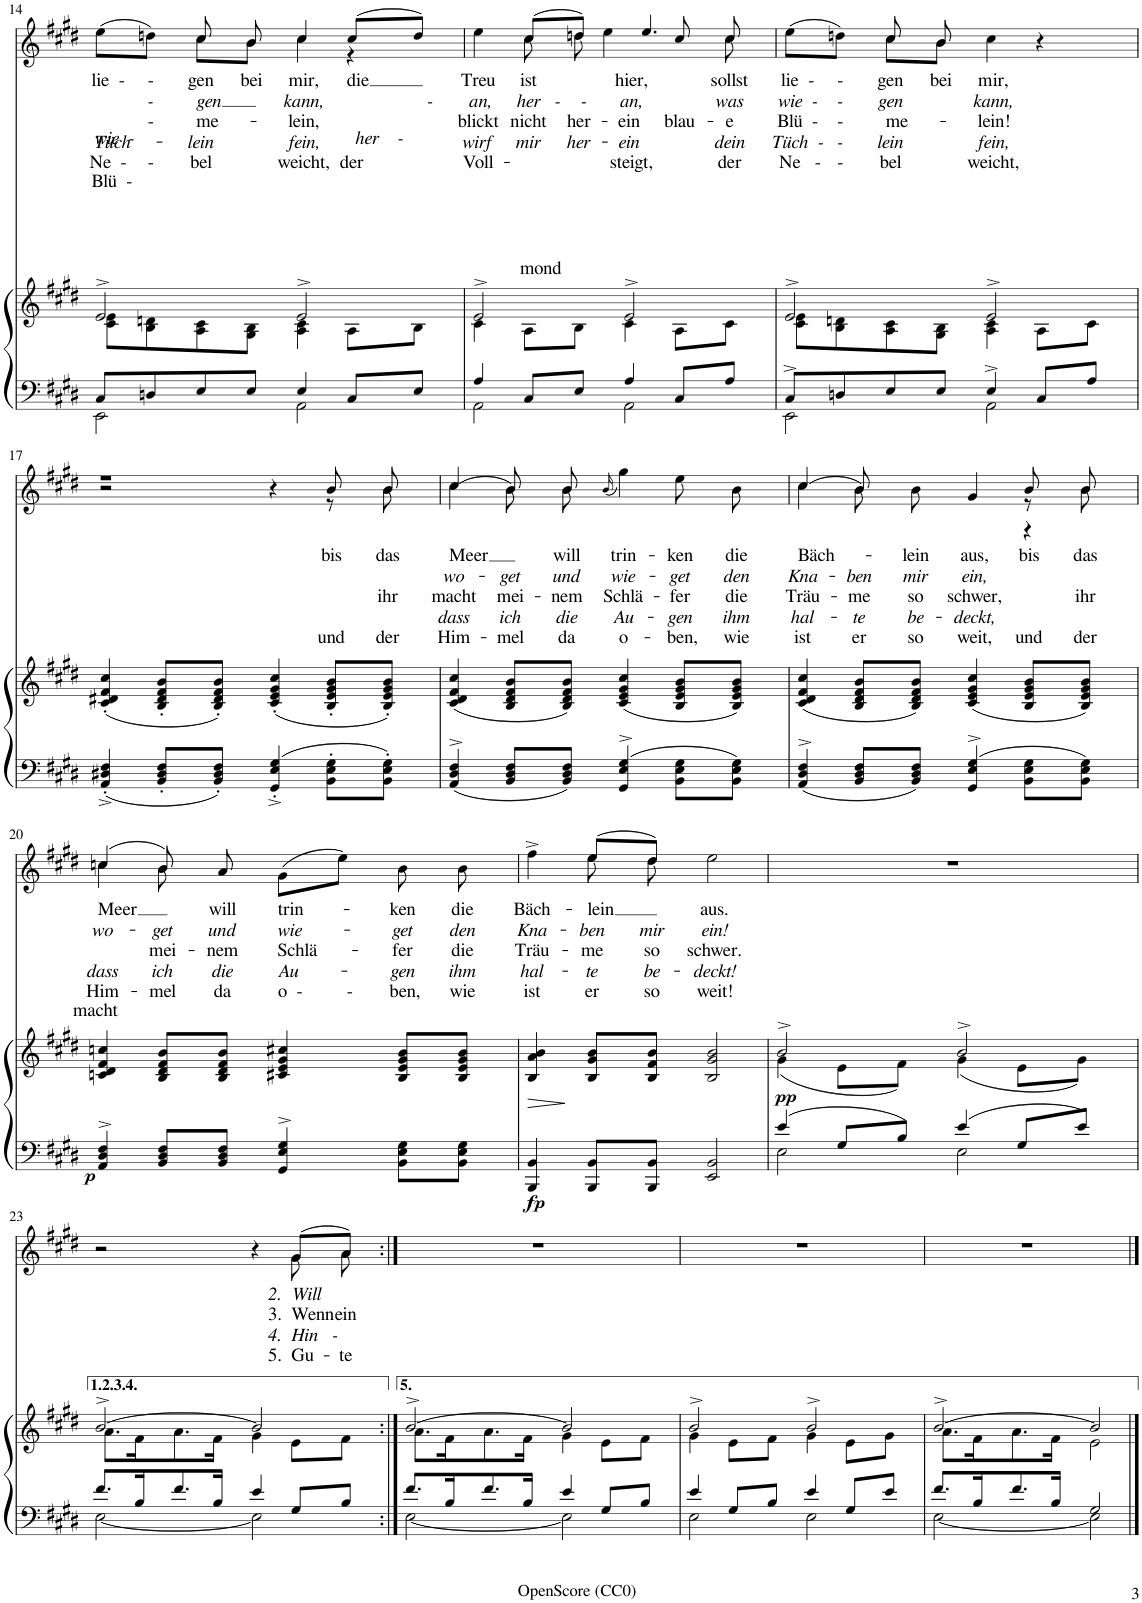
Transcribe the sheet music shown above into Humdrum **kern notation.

**kern	**kern	**dynam	**kern	**text	**text	**text	**text	**text
*part2	*part2	*part2	*part1	*part1	*part1	*part1	*part1	*part1
*staff3	*staff2	*staff2/3	*staff1	*staff1	*staff1	*staff1	*staff1	*staff1
*I"Piano	*	*	*I"Hautbois	*	*	*	*	*
*I'Pno	*	*	*	*	*	*	*	*
!!LO:PB:g=z
*clefF4	*clefG2	*	*clefG2	*	*	*	*	*
*k[f#c#g#d#]	*k[f#c#g#d#]	*	*k[f#c#g#d#]	*	*	*	*	*
*M2/2	*M2/2	*	*M2/2	*	*	*	*	*
*met(c|)	*met(c|)	*	*met(c|)	*	*	*	*	*
=14	=14	=14	=14	=14	=14	=14	=14	=14
*^	*^	*	*	*	*	*	*	*
!	!	!	!	!	!	!LO:LY:b	!LO:LY:b	!LO:LY:b	!LO:LY:b	!LO:LY:b
*	*	*	*	*	*^	*	*	*	*	*
8C#/L	2EE\	2e^>/	8c#\ 8e\L	.	(8ee\L	4ryy	lie -	wie -	Blü -	Tüch-	Ne -
!	!	!	!	!	!	!	!LO:LY:b	!LO:LY:b	!LO:LY:b	!	!LO:LY:b
8Dn/	.	.	8B\ 8dn\	.	8ddn\J)	.	-	-	-	.	-
!	!	!	!	!	!	!	!LO:LY:b	!LO:LY:b	!LO:LY:b	!LO:LY:b	!LO:LY:b
8E/	.	.	8A\ 8c#\	.	8cc#/	8cc#\L	gen	gen	me-	-lein	bel
!	!	!	!	!	!	!	!LO:LY:b	!	!	!	!
8E/J	.	.	8G#\ 8B\J	.	8b/	8b\J	bei	.	.	.	.
!	!	!	!	!	!	!	!LO:LY:b	!LO:LY:b	!LO:LY:b	!LO:LY:b	!LO:LY:b
4E/	2AA\	2e^>/	4A\ 4c#\	.	4cc#/	4cc#\	mir,	kann,	-lein,	fein,	weicht,
!	!	!	!	!	!	!	!LO:LY:b	!LO:LY:b	!	!	!LO:LY:b
8C#/L	.	.	8A\L	.	(8cc#/L	4r	die	her -	.	.	der
!	!	!	!	!	!	!	!	!LO:LY:b	!	!	!
8E/J	.	.	8B\J	.	8dd/J)	.	.	-	.	.	.
=15	=15	=15	=15	=15	=15	=15	=15	=15	=15	=15	=15
!	!	!	!	!	!	!	!LO:LY:b	!LO:LY:b	!LO:LY:b	!LO:LY:b	!LO:LY:b
4A/	2AA\	2e^>/	4c#\	.	4ee\	4ryy	Treu	an,	blickt	wirf	Voll-
!	!	!	!	!	!	!	!LO:LY:b	!LO:LY:b	!LO:LY:b	!LO:LY:b	!LO:LY:b
8C#/L	.	.	8A\L	.	(8cc#/L	8cc#\	ist	her -	nicht	mir	-mond
!	!	!	!	!	!	!	!	!LO:LY:b	!LO:LY:b	!LO:LY:b	!
8E/J	.	.	8B\J	.	8ddn/J)	8dd\	.	-	her-	her-	.
!	!	!	!	!	!	!	!LO:LY:b	!LO:LY:b	!LO:LY:b	!LO:LY:b	!LO:LY:b
4A/	2AA\	2e^>/	4c#\	.	4ee\	4.ee/	hier,	-an,	-ein	-ein	steigt,
!	!	!	!	!	!	!	!	!	!LO:LY:b	!	!
8C#/L	.	.	8A\L	.	8cc#/	.	.	.	blau-	.	.
!	!	!	!	!	!	!	!LO:LY:b	!LO:LY:b	!LO:LY:b	!LO:LY:b	!LO:LY:b
8A/J	.	.	8c#\J	.	8cc#/	8cc#\	sollst	was	-e	dein	der
=16	=16	=16	=16	=16	=16	=16	=16	=16	=16	=16	=16
!	!	!	!	!	!	!	!LO:LY:b	!LO:LY:b	!LO:LY:b	!LO:LY:b	!LO:LY:b
8C#/L	2EE^>\	2e^>/	8c#\ 8e\L	.	(8ee\L	4ryy	lie -	wie -	Blü -	Tüch -	Ne -
!	!	!	!	!	!	!	!LO:LY:b	!LO:LY:b	!LO:LY:b	!LO:LY:b	!LO:LY:b
8Dn/	.	.	8B\ 8dn\	.	8ddn\J)	.	-	-	-	-	-
!	!	!	!	!	!	!	!LO:LY:b	!LO:LY:b	!LO:LY:b	!LO:LY:b	!LO:LY:b
8E/	.	.	8A\ 8c#\	.	8cc#/	8cc#\L	gen	-gen	-me-	-lein	bel
!	!	!	!	!	!	!	!LO:LY:b	!	!	!	!
8E/J	.	.	8G#\ 8B\J	.	8b/	8b\J	bei	.	.	.	.
!	!	!	!	!	!	!	!LO:LY:b	!LO:LY:b	!LO:LY:b	!LO:LY:b	!LO:LY:b
4E/	2AA^>\	2e^>/	4A\ 4c#\	.	4cc#\	4ryy	mir,	kann,	-lein!	fein,	weicht,
8C#/L	.	.	8A\L	.	4r	4ryy	.	.	.	.	.
8A/J	.	.	8c#\J	.	.	.	.	.	.	.	.
*v	*v	*	*	*	*	*	*	*	*	*	*
*	*v	*v	*	*	*	*	*	*	*	*
!!LO:LB:g=z
=17	=17	=17	=17	=17	=17	=17	=17	=17	=17
*	*	*	*	*^	*	*	*	*	*
4AA/'^ 4D#X/'^ 4F#/'^	(4c#/' 4d#X/' 4f#/' 4cc#/'	.	2r	2ryy	1r	.	.	.	.	.
8BB/' 8D#/' 8F#/'L	8B/' 8d#/' 8f#/' 8b/'L	.	.	.	.	.	.	.	.	.
8BB/' 8D#/' 8F#/'J	8B/' 8d#/' 8f#/' 8b/'J)	.	.	.	.	.	.	.	.	.
4GG#/'^ 4E/'^ 4G#/'^	(4c#/' 4e/' 4g#/' 4cc#/'	.	4r	4ryy	.	.	.	.	.	.
!	!	!	!	!	!	!LO:LY:b	!	!	!	!LO:LY:b
8BB\' 8E\' 8G#\'L	8B/' 8e/' 8g#/' 8b/'L	.	8b/	8r	.	bis	.	.	.	und
!	!	!	!	!	!	!LO:LY:b	!	!LO:LY:b	!	!LO:LY:b
8BB\' 8E\' 8G#\'J	8B/' 8e/' 8g#/' 8b/'J)	.	8b/	8b\	.	das	.	ihr	.	der
*	*	*	*	*v	*v	*	*	*	*	*
=18	=18	=18	=18	=18	=18	=18	=18	=18	=18
!	!	!	!	!	!LO:LY:b	!LO:LY:b	!LO:LY:b	!LO:LY:b	!LO:LY:b
4AA/^> 4D#/^> 4F#/^>	(4c#/ 4d#/ 4f#/ 4cc#/	.	(4cc#/	4cc#\	Meer	wo-	macht	dass	Him-
!	!	!	!	!	!	!LO:LY:b	!LO:LY:b	!LO:LY:b	!LO:LY:b
8BB/ 8D#/ 8F#/L	8B/ 8d#/ 8f#/ 8b/L	.	8b/)	8b\	.	-get	mei-	ich	-mel
!	!	!	!	!	!LO:LY:b	!LO:LY:b	!LO:LY:b	!LO:LY:b	!LO:LY:b
8BB/ 8D#/ 8F#/J	8B/ 8d#/ 8f#/ 8b/J)	.	8b/	8b\	will	und	-nem	die	da
.	.	.	(16qb/	.	.	.	.	.	.
!	!	!	!	!	!LO:LY:b	!LO:LY:b	!LO:LY:b	!LO:LY:b	!LO:LY:b
4GG#/^> 4E/^> 4G#/^>	(4c#/ 4e/ 4g#/ 4cc#/	.	4gg#\)	2ryy	trin-	wie-	Schlä-	Au-	o-
!	!	!	!	!	!LO:LY:b	!LO:LY:b	!LO:LY:b	!LO:LY:b	!LO:LY:b
8BB\ 8E\ 8G#\L	8B/ 8e/ 8g#/ 8b/L	.	8ee\	.	-ken	-get	-fer	-gen	-ben,
!	!	!	!	!	!LO:LY:b	!LO:LY:b	!LO:LY:b	!LO:LY:b	!LO:LY:b
8BB\ 8E\ 8G#\J	8B/ 8e/ 8g#/ 8b/J)	.	8b\	.	die	den	die	ihm	wie
*	*	*	*v	*v	*	*	*	*	*
=19	=19	=19	=19	=19	=19	=19	=19	=19
!	!	!	!	!LO:LY:b	!LO:LY:b	!LO:LY:b	!LO:LY:b	!LO:LY:b
*	*	*	*^	*	*	*	*	*
*	*	*	*	*^	*	*	*	*	*
4AA/^> 4D#/^> 4F#/^>	(4c#/ 4d#/ 4f#/ 4cc#/	.	(4cc#/	4cc#\	2.ryy	Bäch-	Kna-	Träu-	hal-	ist
!	!	!	!	!	!	!	!LO:LY:b	!LO:LY:b	!LO:LY:b	!LO:LY:b
8BB/ 8D#/ 8F#/L	8B/ 8d#/ 8f#/ 8b/L	.	8b/)	8b\	.	.	-ben	-me	-te	er
!	!	!	!	!	!	!LO:LY:b	!LO:LY:b	!LO:LY:b	!LO:LY:b	!LO:LY:b
8BB/ 8D#/ 8F#/J	8B/ 8d#/ 8f#/ 8b/J)	.	8b\	8ryy	.	-lein	mir	so	be-	so
!	!	!	!	!	!	!LO:LY:b	!LO:LY:b	!LO:LY:b	!LO:LY:b	!LO:LY:b
4GG#/^> 4E/^> 4G#/^>	(4c#/ 4e/ 4g#/ 4cc#/	.	4g#/	4ryy	.	aus,	ein,	schwer,	-deckt,	weit,
!	!	!	!	!	!	!LO:LY:b	!	!	!	!LO:LY:b
8BB\ 8E\ 8G#\L	8B/ 8e/ 8g#/ 8b/L	.	8b/	8r	4r	bis	.	.	.	und
!	!	!	!	!	!	!LO:LY:b	!	!LO:LY:b	!	!LO:LY:b
8BB\ 8E\ 8G#\J	8B/ 8e/ 8g#/ 8b/J)	.	8b/	8b\	.	das	.	ihr	.	der
*	*	*	*	*v	*v	*	*	*	*	*
!!LO:LB:g=z
=20	=20	=20	=20	=20	=20	=20	=20	=20	=20
!	!	!LO:DY:b=2	!	!	!LO:LY:b	!LO:LY:b	!LO:LY:b	!LO:LY:b	!LO:LY:b
4AA/^> 4D#/^> 4F#/^>	4cn/ 4d#/ 4f#/ 4ccn/	p	(4ccn/	4cc\	Meer	wo-	macht	dass	Him-
!	!	!	!	!	!	!LO:LY:b	!LO:LY:b	!LO:LY:b	!LO:LY:b
8BB/ 8D#/ 8F#/L	8B/ 8d#/ 8f#/ 8b/L	.	8b/)	8b\	.	-get	mei-	ich	-mel
!	!	!	!	!	!LO:LY:b	!LO:LY:b	!LO:LY:b	!LO:LY:b	!LO:LY:b
8BB/ 8D#/ 8F#/J	8B/ 8d#/ 8f#/ 8b/J	.	8a/	2ryy	will	und	-nem	die	da
!	!	!	!	!	!LO:LY:b	!LO:LY:b	!LO:LY:b	!LO:LY:b	!LO:LY:b
4GG#/^> 4E/^> 4G#/^>	4c#X/ 4e/ 4g#/ 4cc#X/	.	(8g#\L	.	trin-	wie-	Schlä-	Au-	o -
!	!	!	!	!	!	!	!	!	!LO:LY:b
.	.	.	8ee\J)	.	.	.	.	.	-
!	!	!	!	!	!LO:LY:b	!LO:LY:b	!LO:LY:b	!LO:LY:b	!LO:LY:b
8BB\ 8E\ 8G#\L	8B/ 8e/ 8g#/ 8b/L	.	8b\	.	-ken	-get	-fer	-gen	ben,
!	!	!	!	!	!LO:LY:b	!LO:LY:b	!LO:LY:b	!LO:LY:b	!LO:LY:b
8BB\ 8E\ 8G#\J	8B/ 8e/ 8g#/ 8b/J	.	8b\	8ryy	die	den	die	ihm	wie
=21	=21	=21	=21	=21	=21	=21	=21	=21	=21
!	!	!LO:HP:b	!	!	!LO:LY:b	!LO:LY:b	!LO:LY:b	!LO:LY:b	!LO:LY:b
!	!	!LO:DY:n=1:b=2	!	!	!	!	!	!	!
4BBB/ 4BB/	4B/ 4a/ 4b/	> fp	4ff#^>\	4ryy	Bäch-	Kna-	Träu-	hal-	ist
!	!	!	!	!	!LO:LY:b	!LO:LY:b	!LO:LY:b	!LO:LY:b	!LO:LY:b
8BBB/ 8BB/L	8B/ 8g#/ 8b/L	]	(8ee/L	8ee\	-lein	-ben	-me	-te	er
!	!	!	!	!	!	!LO:LY:b	!LO:LY:b	!LO:LY:b	!LO:LY:b
8BBB/ 8BB/J	8B/ 8f#/ 8b/J	.	8dd#/J)	8dd#\	.	mir	so	be-	so
!	!	!	!	!	!LO:LY:b	!LO:LY:b	!LO:LY:b	!LO:LY:b	!LO:LY:b
2EE/ 2BB/	2B/ 2g#/ 2b/	.	2ee\	2ryy	aus.	ein!	schwer.	-deckt!	weit!
=22	=22	=22	=22	=22	=22	=22	=22	=22	=22
*^	*^	*	*	*	*	*	*	*	*
!	!	!	!	!LO:DY:b	!	!	!	!	!	!	!
*	*	*	*	*	*v	*v	*	*	*	*	*
4e/	2E\	2b^>/	(4g#\	pp	1r	.	.	.	.	.
8G#/L	.	.	8e\L	.	.	.	.	.	.	.
8B/J	.	.	8f#\J)	.	.	.	.	.	.	.
4e/	2E\	2b^>/	(4g#\	.	.	.	.	.	.	.
8G#/L	.	.	8e\L	.	.	.	.	.	.	.
8e/J	.	.	8g#\J)	.	.	.	.	.	.	.
!!LO:LB:g=z
=23	=23	=23	=23	=23	=23	=23	=23	=23	=23	=23
*	*	*	*	*	*^	*	*	*	*	*
8.f#/L	[2E\	[2b^>/	8.a\L	.	2r	2ryy	.	.	.	.	.
16B/K	.	.	16f#\K	.	.	.	.	.	.	.	.
8.f#/	.	.	8.a\	.	.	.	.	.	.	.	.
16B/Jk	.	.	16f#\Jk	.	.	.	.	.	.	.	.
4e/	2E\]	2b/]	4g#\	.	4r	4ryy	.	.	.	.	.
!	!	!	!	!	!	!	!LO:LY:b	!LO:LY:b	!LO:LY:b	!LO:LY:b	!
8G#/L	.	.	8e\L	.	(8g#/L	8g#\	2. Will	3. Wenn	4. Hin -	5. Gu-	.
!	!	!	!	!	!	!	!	!LO:LY:b	!	!LO:LY:b	!
8B/J	.	.	8f#\J	.	8a/J)	8a\	.	ein	.	-te	.
*	*	*	*	*	*v	*v	*	*	*	*	*
=24:|!	=24:|!	=24:|!	=24:|!	=24:|!	=24:|!	=24:|!	=24:|!	=24:|!	=24:|!	=24:|!
8.f#/L	[2E\	[2b^>/	8.a\L	.	1r	.	.	.	.	.
16B/K	.	.	16f#\K	.	.	.	.	.	.	.
8.f#/	.	.	8.a\	.	.	.	.	.	.	.
16B/Jk	.	.	16f#\Jk	.	.	.	.	.	.	.
4e/	2E\]	2b/]	4g#\	.	.	.	.	.	.	.
8G#/L	.	.	8e\L	.	.	.	.	.	.	.
8B/J	.	.	8f#\J	.	.	.	.	.	.	.
=25	=25	=25	=25	=25	=25	=25	=25	=25	=25	=25
4e/	2E\	2b^>/	4g#\	.	1r	.	.	.	.	.
8G#/L	.	.	8e\L	.	.	.	.	.	.	.
8B/J	.	.	8f#\J	.	.	.	.	.	.	.
4e/	2E\	2b^>/	4g#\	.	.	.	.	.	.	.
8G#/L	.	.	8e\L	.	.	.	.	.	.	.
8e/J	.	.	8g#\J	.	.	.	.	.	.	.
=26	=26	=26	=26	=26	=26	=26	=26	=26	=26	=26
8.f#/L	[2E\	[2b^>/	8.a\L	.	1r	.	.	.	.	.
16B/K	.	.	16f#\K	.	.	.	.	.	.	.
8.f#/	.	.	8.a\	.	.	.	.	.	.	.
16B/Jk	.	.	16f#\Jk	.	.	.	.	.	.	.
2G#/	2E\]	2b/]	2e\	.	.	.	.	.	.	.
*v	*v	*	*	*	*	*	*	*	*	*
*	*v	*v	*	*	*	*	*	*	*
==	==	==	==	==	==	==	==	==
*-	*-	*-	*-	*-	*-	*-	*-	*-
